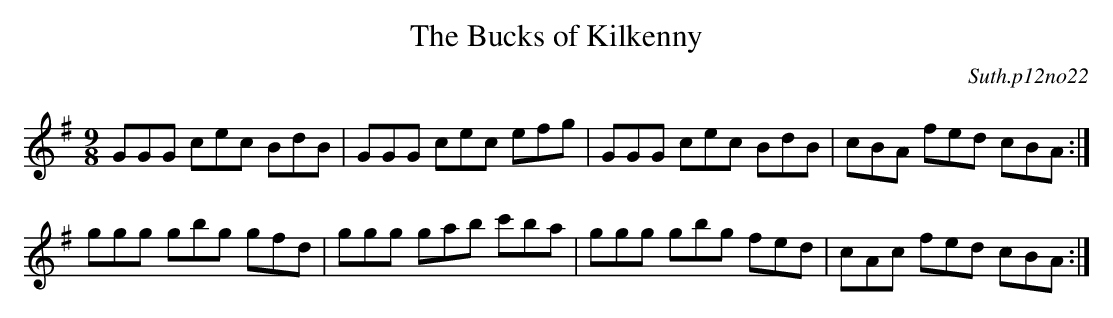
X:1
T:The Bucks of Kilkenny
C:Suth.p12no22
M:9/8
L:1/8
K:G
GGG cec BdB|GGG cec efg|GGG cec BdB|cBA fed cBA:|
ggg gbg gfd|ggg gab c'ba|ggg gbg fed|cAc fed cBA:|
